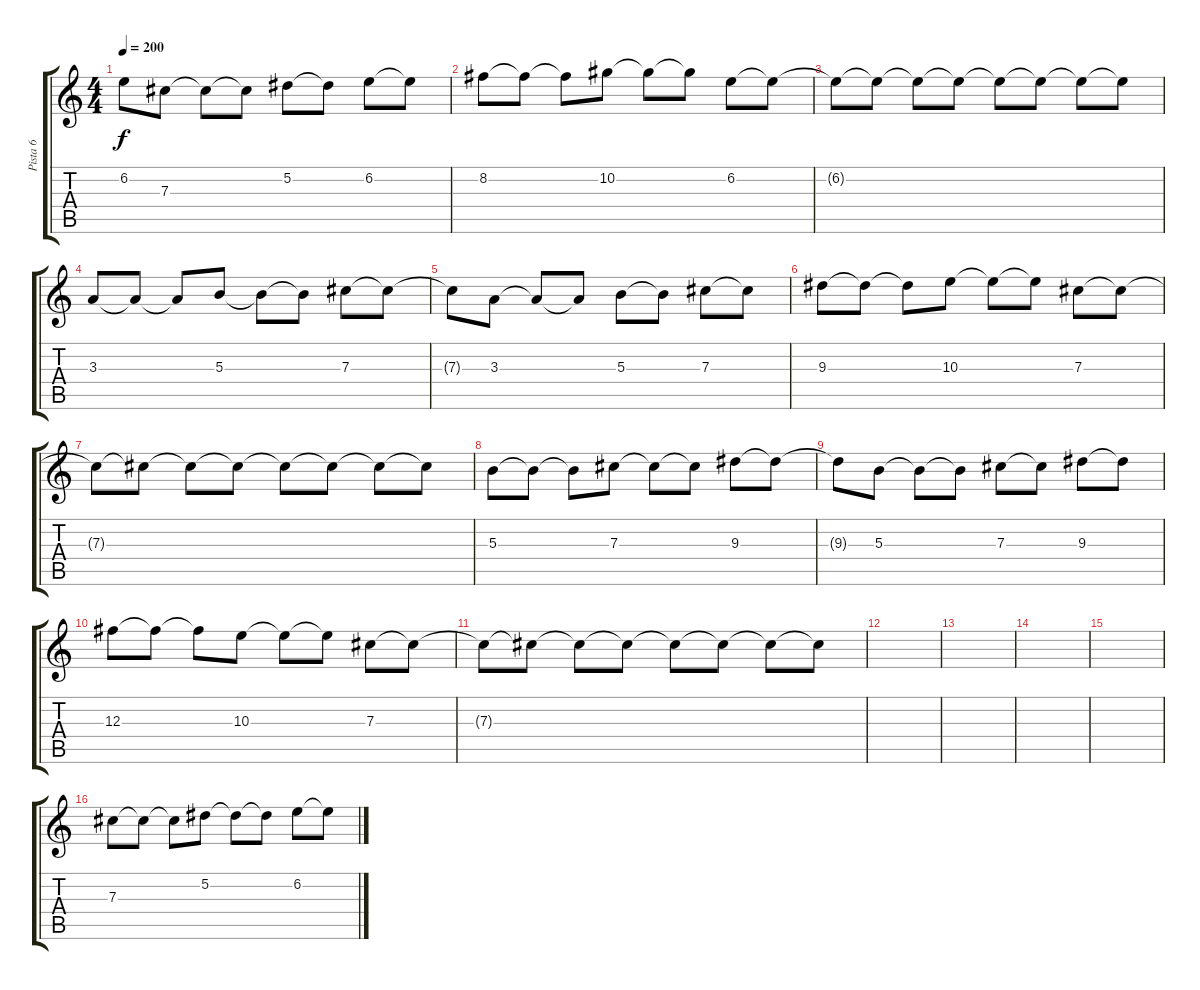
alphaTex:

\track ("Pista 6" "Pista 6") {instrument distortionguitar}
\staff {score tabs}
\tuning (Eb4 Bb3 Gb3 Db3 Ab2 Eb2) {hide}
\ts (4 4)
\tempo 200
\clef g2
\ks c
6.2{t}.8{dy f} 7.3.8 7.3{t}.8 7.3{t}.8 5.2.8 5.2{t}.8 6.2.8 6.2{t}.8 |
8.2.8 8.2{t}.8 8.2{t}.8 10.2.8 10.2{t}.8 10.2{t}.8 6.2.8 6.2{t}.8 |
6.2{t}.8 6.2{t}.8 6.2{t}.8 6.2{t}.8 6.2{t}.8 6.2{t}.8 6.2{t}.8 6.2{t}.8 |
3.3.8 3.3{t}.8 3.3{t}.8 5.3.8 5.3{t}.8 5.3{t}.8 7.3.8 7.3{t}.8 |
7.3{t}.8 3.3.8 3.3{t}.8 3.3{t}.8 5.3.8 5.3{t}.8 7.3.8 7.3{t}.8 |
9.3.8 9.3{t}.8 9.3{t}.8 10.3.8 10.3{t}.8 10.3{t}.8 7.3.8 7.3{t}.8 |
7.3{t}.8 7.3{t}.8 7.3{t}.8 7.3{t}.8 7.3{t}.8 7.3{t}.8 7.3{t}.8 7.3{t}.8 |
5.3.8 5.3{t}.8 5.3{t}.8 7.3.8 7.3{t}.8 7.3{t}.8 9.3.8 9.3{t}.8 |
9.3{t}.8 5.3.8 5.3{t}.8 5.3{t}.8 7.3.8 7.3{t}.8 9.3.8 9.3{t}.8 |
12.3.8 12.3{t}.8 12.3{t}.8 10.3.8 10.3{t}.8 10.3{t}.8 7.3.8 7.3{t}.8 |
7.3{t}.8 7.3{t}.8 7.3{t}.8 7.3{t}.8 7.3{t}.8 7.3{t}.8 7.3{t}.8 7.3{t}.8 |
|
|
|
|
7.3.8 7.3{t}.8 7.3{t}.8 5.2.8 5.2{t}.8 5.2{t}.8 6.2.8 6.2{t}.8
